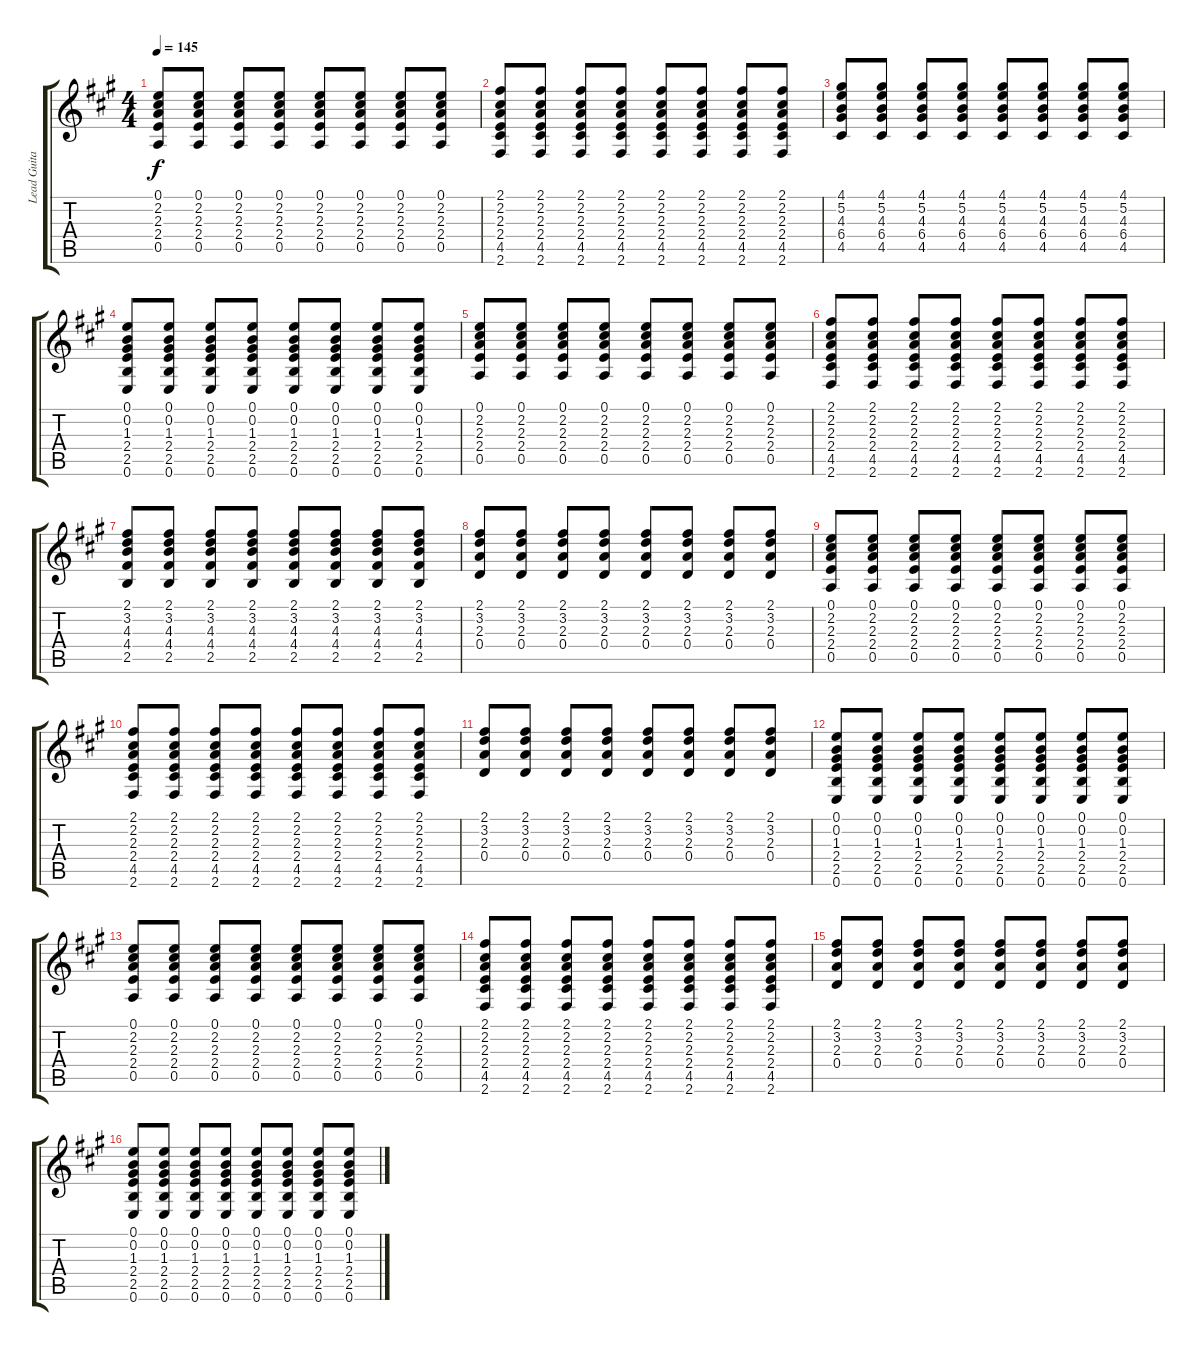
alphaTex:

\track ("Lead Guitar" "Lead Guita") {instrument electricguitarmuted}
\staff {score tabs}
\tuning (E4 B3 G3 D3 A2 E2) {hide}
\ts (4 4)
\tempo 145
\clef g2
\ks a
(0.1 2.2 2.3 2.4 0.5).8{dy f} (0.1 2.2 2.3 2.4 0.5).8 (0.1 2.2 2.3 2.4 0.5).8 (0.1 2.2 2.3 2.4 0.5).8 (0.1 2.2 2.3 2.4 0.5).8 (0.1 2.2 2.3 2.4 0.5).8 (0.1 2.2 2.3 2.4 0.5).8 (0.1 2.2 2.3 2.4 0.5).8 |
(2.1 2.2 2.3 2.4 4.5 2.6).8 (2.1 2.2 2.3 2.4 4.5 2.6).8 (2.1 2.2 2.3 2.4 4.5 2.6).8 (2.1 2.2 2.3 2.4 4.5 2.6).8 (2.1 2.2 2.3 2.4 4.5 2.6).8 (2.1 2.2 2.3 2.4 4.5 2.6).8 (2.1 2.2 2.3 2.4 4.5 2.6).8 (2.1 2.2 2.3 2.4 4.5 2.6).8 |
(4.1 5.2 4.3 6.4 4.5).8 (4.1 5.2 4.3 6.4 4.5).8 (4.1 5.2 4.3 6.4 4.5).8 (4.1 5.2 4.3 6.4 4.5).8 (4.1 5.2 4.3 6.4 4.5).8 (4.1 5.2 4.3 6.4 4.5).8 (4.1 5.2 4.3 6.4 4.5).8 (4.1 5.2 4.3 6.4 4.5).8 |
(0.1 0.2 1.3 2.4 2.5 0.6).8 (0.1 0.2 1.3 2.4 2.5 0.6).8 (0.1 0.2 1.3 2.4 2.5 0.6).8 (0.1 0.2 1.3 2.4 2.5 0.6).8 (0.1 0.2 1.3 2.4 2.5 0.6).8 (0.1 0.2 1.3 2.4 2.5 0.6).8 (0.1 0.2 1.3 2.4 2.5 0.6).8 (0.1 0.2 1.3 2.4 2.5 0.6).8 |
(0.1 2.2 2.3 2.4 0.5).8 (0.1 2.2 2.3 2.4 0.5).8 (0.1 2.2 2.3 2.4 0.5).8 (0.1 2.2 2.3 2.4 0.5).8 (0.1 2.2 2.3 2.4 0.5).8 (0.1 2.2 2.3 2.4 0.5).8 (0.1 2.2 2.3 2.4 0.5).8 (0.1 2.2 2.3 2.4 0.5).8 |
(2.1 2.2 2.3 2.4 4.5 2.6).8 (2.1 2.2 2.3 2.4 4.5 2.6).8 (2.1 2.2 2.3 2.4 4.5 2.6).8 (2.1 2.2 2.3 2.4 4.5 2.6).8 (2.1 2.2 2.3 2.4 4.5 2.6).8 (2.1 2.2 2.3 2.4 4.5 2.6).8 (2.1 2.2 2.3 2.4 4.5 2.6).8 (2.1 2.2 2.3 2.4 4.5 2.6).8 |
(2.1 3.2 4.3 4.4 2.5).8 (2.1 3.2 4.3 4.4 2.5).8 (2.1 3.2 4.3 4.4 2.5).8 (2.1 3.2 4.3 4.4 2.5).8 (2.1 3.2 4.3 4.4 2.5).8 (2.1 3.2 4.3 4.4 2.5).8 (2.1 3.2 4.3 4.4 2.5).8 (2.1 3.2 4.3 4.4 2.5).8 |
(2.1 3.2 2.3 0.4).8 (2.1 3.2 2.3 0.4).8 (2.1 3.2 2.3 0.4).8 (2.1 3.2 2.3 0.4).8 (2.1 3.2 2.3 0.4).8 (2.1 3.2 2.3 0.4).8 (2.1 3.2 2.3 0.4).8 (2.1 3.2 2.3 0.4).8 |
(0.1 2.2 2.3 2.4 0.5).8 (0.1 2.2 2.3 2.4 0.5).8 (0.1 2.2 2.3 2.4 0.5).8 (0.1 2.2 2.3 2.4 0.5).8 (0.1 2.2 2.3 2.4 0.5).8 (0.1 2.2 2.3 2.4 0.5).8 (0.1 2.2 2.3 2.4 0.5).8 (0.1 2.2 2.3 2.4 0.5).8 |
(2.1 2.2 2.3 2.4 4.5 2.6).8 (2.1 2.2 2.3 2.4 4.5 2.6).8 (2.1 2.2 2.3 2.4 4.5 2.6).8 (2.1 2.2 2.3 2.4 4.5 2.6).8 (2.1 2.2 2.3 2.4 4.5 2.6).8 (2.1 2.2 2.3 2.4 4.5 2.6).8 (2.1 2.2 2.3 2.4 4.5 2.6).8 (2.1 2.2 2.3 2.4 4.5 2.6).8 |
(2.1 3.2 2.3 0.4).8 (2.1 3.2 2.3 0.4).8 (2.1 3.2 2.3 0.4).8 (2.1 3.2 2.3 0.4).8 (2.1 3.2 2.3 0.4).8 (2.1 3.2 2.3 0.4).8 (2.1 3.2 2.3 0.4).8 (2.1 3.2 2.3 0.4).8 |
(0.1 0.2 1.3 2.4 2.5 0.6).8 (0.1 0.2 1.3 2.4 2.5 0.6).8 (0.1 0.2 1.3 2.4 2.5 0.6).8 (0.1 0.2 1.3 2.4 2.5 0.6).8 (0.1 0.2 1.3 2.4 2.5 0.6).8 (0.1 0.2 1.3 2.4 2.5 0.6).8 (0.1 0.2 1.3 2.4 2.5 0.6).8 (0.1 0.2 1.3 2.4 2.5 0.6).8 |
(0.1 2.2 2.3 2.4 0.5).8 (0.1 2.2 2.3 2.4 0.5).8 (0.1 2.2 2.3 2.4 0.5).8 (0.1 2.2 2.3 2.4 0.5).8 (0.1 2.2 2.3 2.4 0.5).8 (0.1 2.2 2.3 2.4 0.5).8 (0.1 2.2 2.3 2.4 0.5).8 (0.1 2.2 2.3 2.4 0.5).8 |
(2.1 2.2 2.3 2.4 4.5 2.6).8 (2.1 2.2 2.3 2.4 4.5 2.6).8 (2.1 2.2 2.3 2.4 4.5 2.6).8 (2.1 2.2 2.3 2.4 4.5 2.6).8 (2.1 2.2 2.3 2.4 4.5 2.6).8 (2.1 2.2 2.3 2.4 4.5 2.6).8 (2.1 2.2 2.3 2.4 4.5 2.6).8 (2.1 2.2 2.3 2.4 4.5 2.6).8 |
(2.1 3.2 2.3 0.4).8 (2.1 3.2 2.3 0.4).8 (2.1 3.2 2.3 0.4).8 (2.1 3.2 2.3 0.4).8 (2.1 3.2 2.3 0.4).8 (2.1 3.2 2.3 0.4).8 (2.1 3.2 2.3 0.4).8 (2.1 3.2 2.3 0.4).8 |
(0.1 0.2 1.3 2.4 2.5 0.6).8 (0.1 0.2 1.3 2.4 2.5 0.6).8 (0.1 0.2 1.3 2.4 2.5 0.6).8 (0.1 0.2 1.3 2.4 2.5 0.6).8 (0.1 0.2 1.3 2.4 2.5 0.6).8 (0.1 0.2 1.3 2.4 2.5 0.6).8 (0.1 0.2 1.3 2.4 2.5 0.6).8 (0.1 0.2 1.3 2.4 2.5 0.6).8
